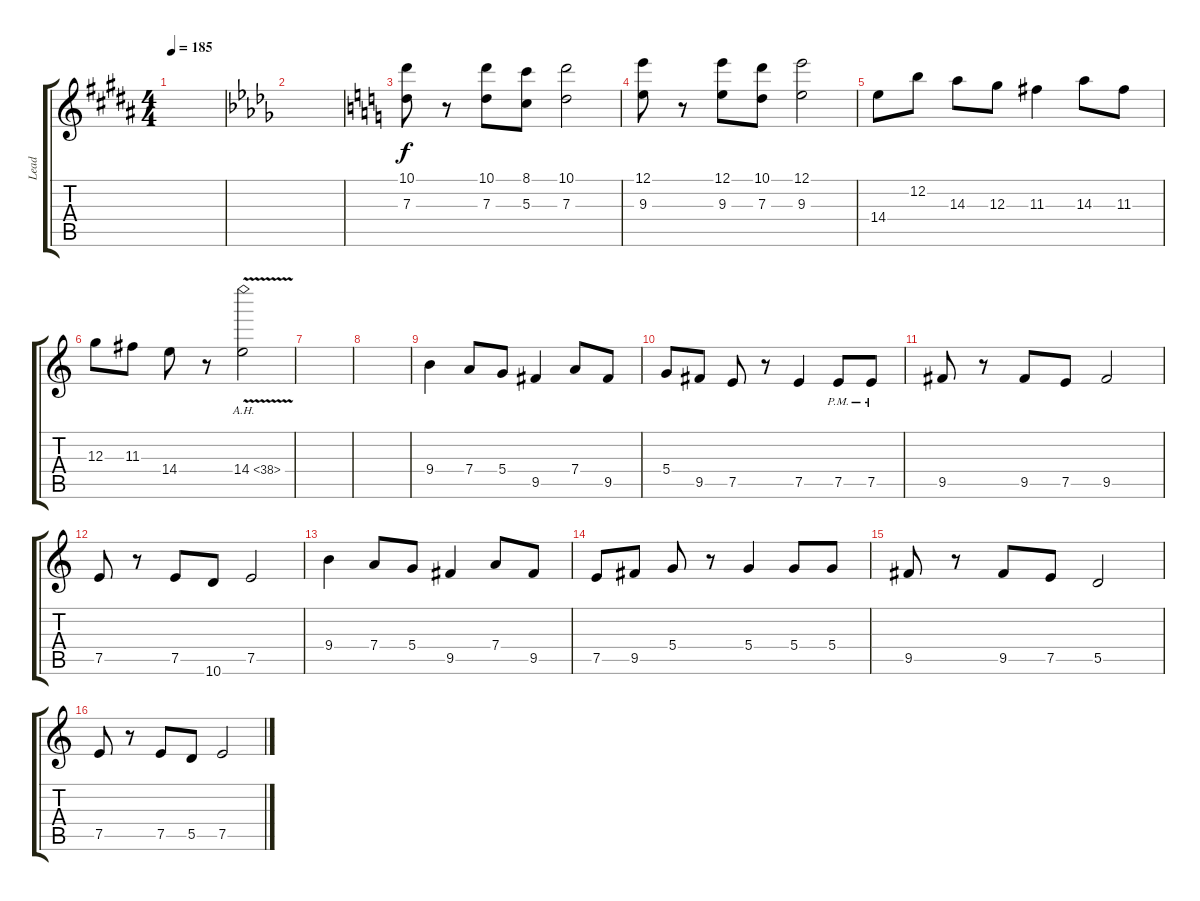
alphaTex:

\track ("Lead" "Lead") {instrument distortionguitar}
\staff {score tabs}
\tuning (E4 B3 G3 D3 A2 E2) {hide}
\ts (4 4)
\tempo 185
\clef g2
\ks b
|
\ks db
|
\ks c
(10.1 7.3).8{volume 10 instrument stringensemble1} r.8 (10.1 7.3).8 (8.1 5.3).8 (10.1 7.3).2 |
(12.1 9.3).8 r.8 (12.1 9.3).8 (10.1 7.3).8 (12.1 9.3).2 |
14.4.8{volume 12 instrument distortionguitar} 12.2.8 14.3.8 12.3.8 11.3.4 14.3.8 11.3.8 |
12.3.8 11.3.8 14.4.8 r.8 14.4{ah 24 v}.2 |
|
|
9.4.4 7.4.8 5.4.8 9.5.4 7.4.8 9.5.8 |
5.4.8 9.5.8 7.5.8 r.8 7.5.4 7.5{pm}.8 7.5{pm}.8 |
9.5.8 r.8 9.5.8 7.5.8 9.5.2 |
7.5.8 r.8 7.5.8 10.6.8 7.5.2 |
9.4.4 7.4.8 5.4.8 9.5.4 7.4.8 9.5.8 |
7.5.8 9.5.8 5.4.8 r.8 5.4.4 5.4.8 5.4.8 |
9.5.8 r.8 9.5.8 7.5.8 5.5.2 |
7.5.8 r.8 7.5.8 5.5.8 7.5.2
